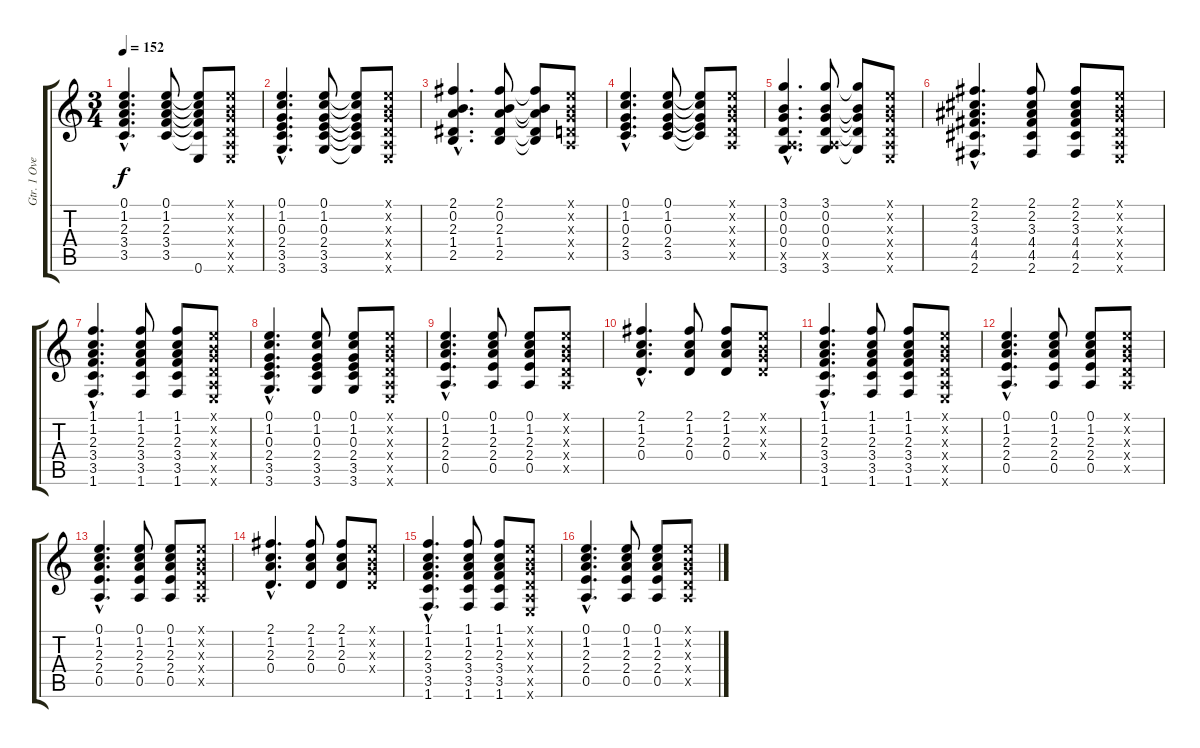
\track ("Gtr. 1 Overdub" "Gtr. 1 Ove") {instrument acousticguitarnylon}
\staff {score tabs}
\tuning (E4 B3 G3 D3 A2 E2) {hide}
\ts (3 4)
\tempo 152
\clef g2
\ks c
(0.1{hac} 1.2{hac} 2.3{hac} 3.4{hac} 3.5{hac}).4{d dy f} (0.1 1.2 2.3 3.4 3.5).8 (0.1{t} 1.2{t} 2.3{t} 3.4{t} 3.5{t} 0.6{t}).8 (0.1{x} 0.2{x} 0.3{x} 0.4{x} 0.5{x} 0.6{x}).8 |
(0.1{hac} 1.2{hac} 0.3{hac} 2.4{hac} 3.5{hac} 3.6{hac}).4{d} (0.1 1.2 0.3 2.4 3.5 3.6).8 (0.1{t} 1.2{t} 0.3{t} 2.4{t} 3.5{t} 3.6{t}).8 (0.1{x} 0.2{x} 0.3{x} 0.4{x} 0.5{x} 0.6{x}).8 |
(2.1{hac} 0.2{hac} 2.3{hac} 1.4{hac} 2.5{hac}).4{d} (2.1 0.2 2.3 1.4 2.5).8 (2.1{t} 0.2{t} 2.3{t} 1.4{t} 2.5{t}).8 (0.1{x} 0.2{x} 0.3{x} 0.4{x} 0.5{x}).8 |
(0.1{hac} 1.2{hac} 0.3{hac} 2.4{hac} 3.5{hac}).4{d} (0.1 1.2 0.3 2.4 3.5).8 (0.1{t} 1.2{t} 0.3{t} 2.4{t} 3.5{t}).8 (0.1{x} 0.2{x} 0.3{x} 0.4{x} 0.5{x}).8 |
(3.1{hac} 0.2{hac} 0.3{hac} 0.4{hac} 0.5{hac x} 3.6{hac}).4{d} (3.1 0.2 0.3 0.4 0.5{x} 3.6).8 (3.1{t} 0.2{t} 0.3{t} 0.4{t} 3.6{t}).8 (0.1{x} 0.2{x} 0.3{x} 0.4{x} 0.5{x} 0.6{x}).8 |
(2.1{hac} 2.2{hac} 3.3{hac} 4.4{hac} 4.5{hac} 2.6{hac}).4{d} (2.1 2.2 3.3 4.4 4.5 2.6).8 (2.1 2.2 3.3 4.4 4.5 2.6).8 (0.1{x} 0.2{x} 0.3{x} 0.4{x} 0.5{x} 0.6{x}).8 |
(1.1{hac} 1.2{hac} 2.3{hac} 3.4{hac} 3.5{hac} 1.6{hac}).4{d} (1.1 1.2 2.3 3.4 3.5 1.6).8 (1.1 1.2 2.3 3.4 3.5 1.6).8 (0.1{x} 0.2{x} 0.3{x} 0.4{x} 0.5{x} 0.6{x}).8 |
(0.1{hac} 1.2{hac} 0.3{hac} 2.4{hac} 3.5{hac} 3.6{hac}).4{d} (0.1 1.2 0.3 2.4 3.5 3.6).8 (0.1 1.2 0.3 2.4 3.5 3.6).8 (0.1{x} 0.2{x} 0.3{x} 0.4{x} 0.5{x} 0.6{x}).8 |
(0.1{hac} 1.2{hac} 2.3{hac} 2.4{hac} 0.5{hac}).4{d} (0.1 1.2 2.3 2.4 0.5).8 (0.1 1.2 2.3 2.4 0.5).8 (0.1{x} 0.2{x} 0.3{x} 0.4{x} 0.5{x}).8 |
(2.1{hac} 1.2{hac} 2.3{hac} 0.4{hac}).4{d} (2.1 1.2 2.3 0.4).8 (2.1 1.2 2.3 0.4).8 (0.1{x} 0.2{x} 0.3{x} 0.4{x}).8 |
(1.1{hac} 1.2{hac} 2.3{hac} 3.4{hac} 3.5{hac} 1.6{hac}).4{d} (1.1 1.2 2.3 3.4 3.5 1.6).8 (1.1 1.2 2.3 3.4 3.5 1.6).8 (0.1{x} 0.2{x} 0.3{x} 0.4{x} 0.5{x} 0.6{x}).8 |
(0.1{hac} 1.2{hac} 2.3{hac} 2.4{hac} 0.5{hac}).4{d} (0.1 1.2 2.3 2.4 0.5).8 (0.1 1.2 2.3 2.4 0.5).8 (0.1{x} 0.2{x} 0.3{x} 0.4{x} 0.5{x}).8 |
(0.1{hac} 1.2{hac} 2.3{hac} 2.4{hac} 0.5{hac}).4{d} (0.1 1.2 2.3 2.4 0.5).8 (0.1 1.2 2.3 2.4 0.5).8 (0.1{x} 0.2{x} 0.3{x} 0.4{x} 0.5{x}).8 |
(2.1{hac} 1.2{hac} 2.3{hac} 0.4{hac}).4{d} (2.1 1.2 2.3 0.4).8 (2.1 1.2 2.3 0.4).8 (0.1{x} 0.2{x} 0.3{x} 0.4{x}).8 |
(1.1{hac} 1.2{hac} 2.3{hac} 3.4{hac} 3.5{hac} 1.6{hac}).4{d} (1.1 1.2 2.3 3.4 3.5 1.6).8 (1.1 1.2 2.3 3.4 3.5 1.6).8 (0.1{x} 0.2{x} 0.3{x} 0.4{x} 0.5{x} 0.6{x}).8 |
(0.1{hac} 1.2{hac} 2.3{hac} 2.4{hac} 0.5{hac}).4{d} (0.1 1.2 2.3 2.4 0.5).8 (0.1 1.2 2.3 2.4 0.5).8 (0.1{x} 0.2{x} 0.3{x} 0.4{x} 0.5{x}).8
